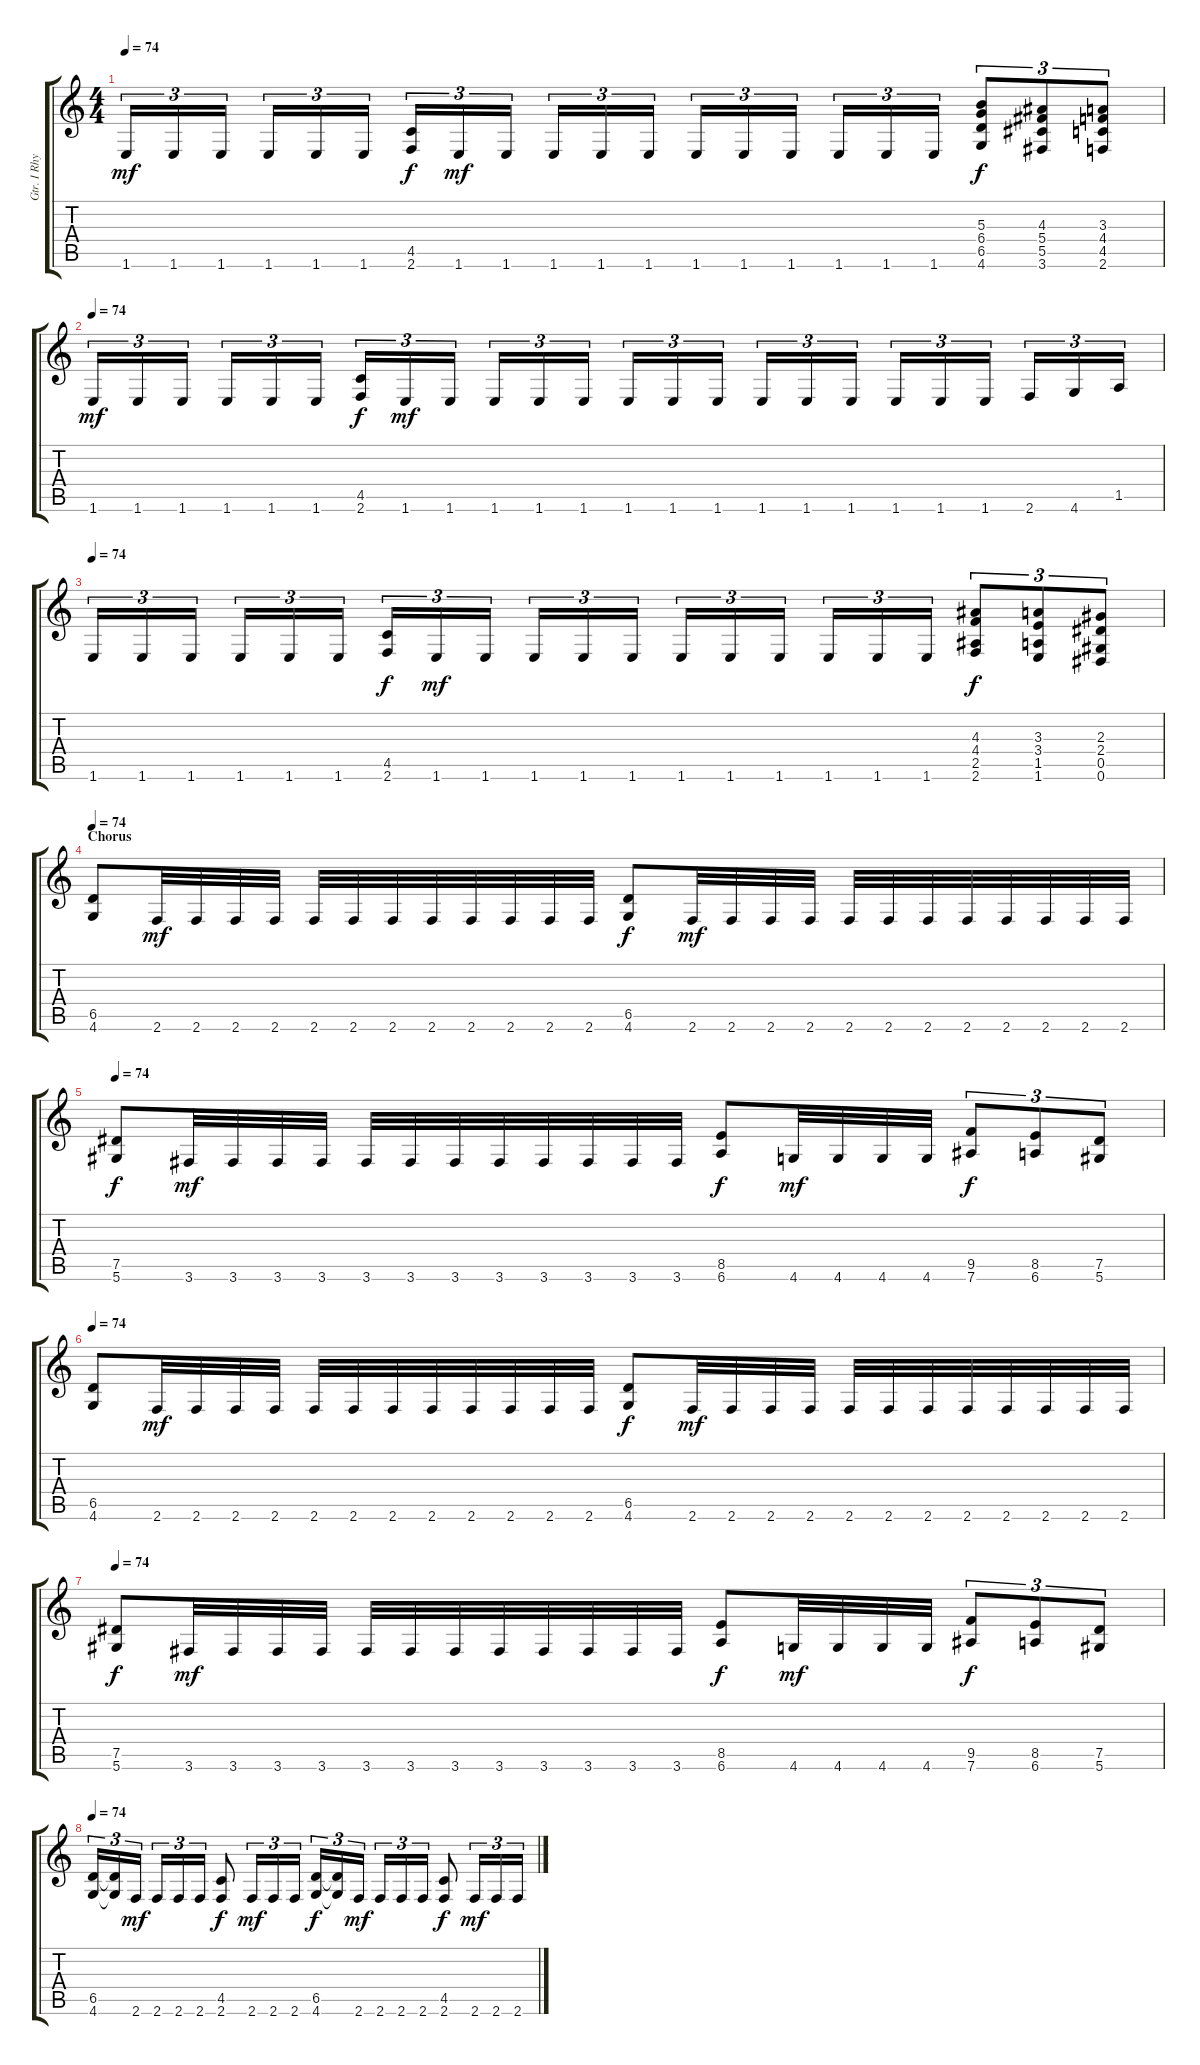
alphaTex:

\track ("Gtr. I Rhytm" "Gtr. I Rhy") {instrument overdrivenguitar}
\staff {score tabs}
\tuning (Eb4 Bb3 Gb3 Db3 Ab2 Eb2) {hide}
\ts (4 4)
\tempo 74
\clef g2
\ks c
1.6.16{tu (3 2) dy mf} 1.6.16{tu (3 2)} 1.6.16{tu (3 2)} 1.6.16{tu (3 2)} 1.6.16{tu (3 2)} 1.6.16{tu (3 2)} (4.5 2.6).16{tu (3 2) dy f} 1.6.16{tu (3 2) dy mf} 1.6.16{tu (3 2)} 1.6.16{tu (3 2)} 1.6.16{tu (3 2)} 1.6.16{tu (3 2)} 1.6.16{tu (3 2)} 1.6.16{tu (3 2)} 1.6.16{tu (3 2)} 1.6.16{tu (3 2)} 1.6.16{tu (3 2)} 1.6.16{tu (3 2)} (5.3 6.4 6.5 4.6).8{tu (3 2) dy f} (4.3 5.4 5.5 3.6).8{tu (3 2)} (3.3 4.4 4.5 2.6).8{tu (3 2)} |
\tempo 74
1.6.16{tu (3 2) dy mf} 1.6.16{tu (3 2)} 1.6.16{tu (3 2)} 1.6.16{tu (3 2)} 1.6.16{tu (3 2)} 1.6.16{tu (3 2)} (4.5 2.6).16{tu (3 2) dy f} 1.6.16{tu (3 2) dy mf} 1.6.16{tu (3 2)} 1.6.16{tu (3 2)} 1.6.16{tu (3 2)} 1.6.16{tu (3 2)} 1.6.16{tu (3 2)} 1.6.16{tu (3 2)} 1.6.16{tu (3 2)} 1.6.16{tu (3 2)} 1.6.16{tu (3 2)} 1.6.16{tu (3 2)} 1.6.16{tu (3 2)} 1.6.16{tu (3 2)} 1.6.16{tu (3 2)} 2.6.16{tu (3 2)} 4.6.16{tu (3 2)} 1.5.16{tu (3 2)} |
\tempo 74
1.6.16{tu (3 2)} 1.6.16{tu (3 2)} 1.6.16{tu (3 2)} 1.6.16{tu (3 2)} 1.6.16{tu (3 2)} 1.6.16{tu (3 2)} (4.5 2.6).16{tu (3 2) dy f} 1.6.16{tu (3 2) dy mf} 1.6.16{tu (3 2)} 1.6.16{tu (3 2)} 1.6.16{tu (3 2)} 1.6.16{tu (3 2)} 1.6.16{tu (3 2)} 1.6.16{tu (3 2)} 1.6.16{tu (3 2)} 1.6.16{tu (3 2)} 1.6.16{tu (3 2)} 1.6.16{tu (3 2)} (4.3 4.4 2.5 2.6).8{tu (3 2) dy f} (3.3 3.4 1.5 1.6).8{tu (3 2)} (2.3 2.4 0.5 0.6).8{tu (3 2)} |
\section ("" "Chorus")
\tempo 74
(6.5 4.6).8 2.6.32{dy mf} 2.6.32 2.6.32 2.6.32 2.6.32 2.6.32 2.6.32 2.6.32 2.6.32 2.6.32 2.6.32 2.6.32 (6.5 4.6).8{dy f} 2.6.32{dy mf} 2.6.32 2.6.32 2.6.32 2.6.32 2.6.32 2.6.32 2.6.32 2.6.32 2.6.32 2.6.32 2.6.32 |
\tempo 74
(7.5 5.6).8{dy f} 3.6.32{dy mf} 3.6.32 3.6.32 3.6.32 3.6.32 3.6.32 3.6.32 3.6.32 3.6.32 3.6.32 3.6.32 3.6.32 (8.5 6.6).8{dy f} 4.6.32{dy mf} 4.6.32 4.6.32 4.6.32 (9.5 7.6).8{tu (3 2) dy f} (8.5 6.6).8{tu (3 2)} (7.5 5.6).8{tu (3 2)} |
\tempo 74
(6.5 4.6).8 2.6.32{dy mf} 2.6.32 2.6.32 2.6.32 2.6.32 2.6.32 2.6.32 2.6.32 2.6.32 2.6.32 2.6.32 2.6.32 (6.5 4.6).8{dy f} 2.6.32{dy mf} 2.6.32 2.6.32 2.6.32 2.6.32 2.6.32 2.6.32 2.6.32 2.6.32 2.6.32 2.6.32 2.6.32 |
\tempo 74
(7.5 5.6).8{dy f} 3.6.32{dy mf} 3.6.32 3.6.32 3.6.32 3.6.32 3.6.32 3.6.32 3.6.32 3.6.32 3.6.32 3.6.32 3.6.32 (8.5 6.6).8{dy f} 4.6.32{dy mf} 4.6.32 4.6.32 4.6.32 (9.5 7.6).8{tu (3 2) dy f} (8.5 6.6).8{tu (3 2)} (7.5 5.6).8{tu (3 2)} |
\tempo 74
(6.5 4.6).16{tu (3 2)} (6.5{t} 4.6{t}).16{tu (3 2)} 2.6.16{tu (3 2) dy mf} 2.6.16{tu (3 2)} 2.6.16{tu (3 2)} 2.6.16{tu (3 2)} (4.5 2.6).8{dy f} 2.6.16{tu (3 2) dy mf} 2.6.16{tu (3 2)} 2.6.16{tu (3 2)} (6.5 4.6).16{tu (3 2) dy f} (6.5{t} 4.6{t}).16{tu (3 2)} 2.6.16{tu (3 2) dy mf} 2.6.16{tu (3 2)} 2.6.16{tu (3 2)} 2.6.16{tu (3 2)} (4.5 2.6).8{dy f} 2.6.16{tu (3 2) dy mf} 2.6.16{tu (3 2)} 2.6.16{tu (3 2)}
